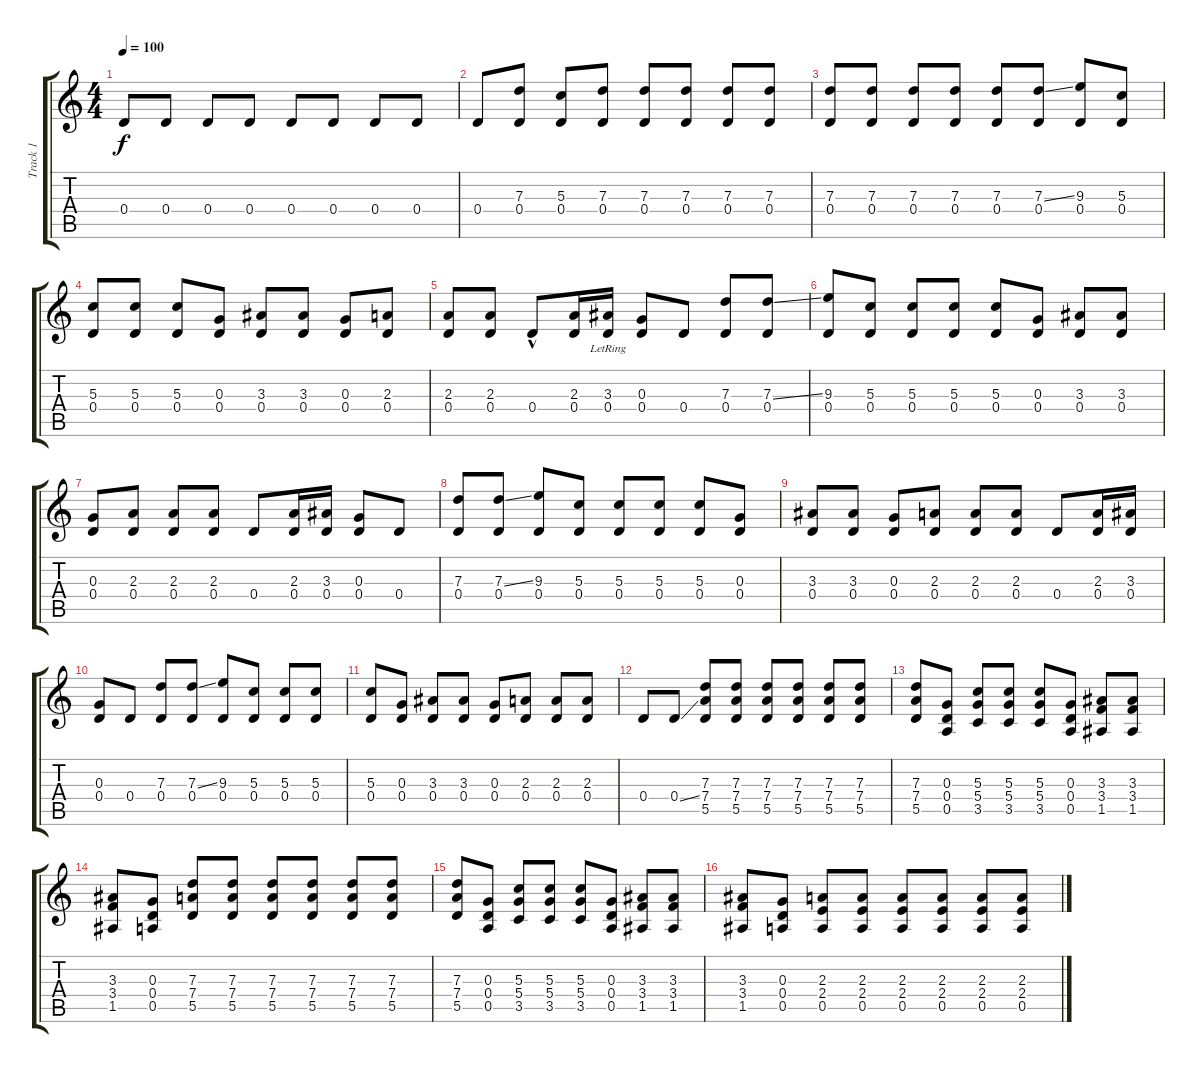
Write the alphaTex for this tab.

\track ("Track 1" "Track 1") {instrument acousticguitarnylon}
\staff {score tabs}
\tuning (E4 B3 G3 D3 A2 E2) {hide}
\ts (4 4)
\tempo 100
\clef g2
\ks c
0.4.8{dy f instrument acousticguitarnylon} 0.4.8 0.4.8 0.4.8 0.4.8 0.4.8 0.4.8 0.4.8 |
0.4.8 (7.3 0.4).8 (5.3 0.4).8 (7.3 0.4).8 (7.3 0.4).8 (7.3 0.4).8 (7.3 0.4).8 (7.3 0.4).8 |
(7.3 0.4).8 (7.3 0.4).8 (7.3 0.4).8 (7.3 0.4).8 (7.3 0.4).8 (7.3{ss} 0.4).8 (9.3 0.4).8 (5.3 0.4).8 |
(5.3 0.4).8 (5.3 0.4).8 (5.3 0.4).8 (0.3 0.4).8 (3.3 0.4).8 (3.3 0.4).8 (0.3 0.4).8 (2.3 0.4).8 |
(2.3 0.4).8 (2.3 0.4).8 0.4{hac}.8 (2.3 0.4).16 (3.3{lr} 0.4).16 (0.3 0.4).8 0.4.8 (7.3 0.4).8 (7.3{ss} 0.4).8 |
(9.3 0.4).8 (5.3 0.4).8 (5.3 0.4).8 (5.3 0.4).8 (5.3 0.4).8 (0.3 0.4).8 (3.3 0.4).8 (3.3 0.4).8 |
(0.3 0.4).8 (2.3 0.4).8 (2.3 0.4).8 (2.3 0.4).8 0.4.8 (2.3 0.4).16 (3.3 0.4).16 (0.3 0.4).8 0.4.8 |
(7.3 0.4).8 (7.3{ss} 0.4).8 (9.3 0.4).8 (5.3 0.4).8 (5.3 0.4).8 (5.3 0.4).8 (5.3 0.4).8 (0.3 0.4).8 |
(3.3 0.4).8 (3.3 0.4).8 (0.3 0.4).8 (2.3 0.4).8 (2.3 0.4).8 (2.3 0.4).8 0.4.8 (2.3 0.4).16 (3.3 0.4).16 |
(0.3 0.4).8 0.4.8 (7.3 0.4).8 (7.3{ss} 0.4).8 (9.3 0.4).8 (5.3 0.4).8 (5.3 0.4).8 (5.3 0.4).8 |
(5.3 0.4).8 (0.3 0.4).8 (3.3 0.4).8 (3.3 0.4).8 (0.3 0.4).8 (2.3 0.4).8 (2.3 0.4).8 (2.3 0.4).8 |
0.4.8 0.4{ss}.8 (7.3 7.4 5.5).8 (7.3 7.4 5.5).8 (7.3 7.4 5.5).8 (7.3 7.4 5.5).8 (7.3 7.4 5.5).8 (7.3 7.4 5.5).8 |
(7.3 7.4 5.5).8 (0.3 0.4 0.5).8 (5.3 5.4 3.5).8 (5.3 5.4 3.5).8 (5.3 5.4 3.5).8 (0.3 0.4 0.5).8 (3.3 3.4 1.5).8 (3.3 3.4 1.5).8 |
(3.3 3.4 1.5).8 (0.3 0.4 0.5).8 (7.3 7.4 5.5).8 (7.3 7.4 5.5).8 (7.3 7.4 5.5).8 (7.3 7.4 5.5).8 (7.3 7.4 5.5).8 (7.3 7.4 5.5).8 |
(7.3 7.4 5.5).8 (0.3 0.4 0.5).8 (5.3 5.4 3.5).8 (5.3 5.4 3.5).8 (5.3 5.4 3.5).8 (0.3 0.4 0.5).8 (3.3 3.4 1.5).8 (3.3 3.4 1.5).8 |
(3.3 3.4 1.5).8 (0.3 0.4 0.5).8 (2.3 2.4 0.5).8 (2.3 2.4 0.5).8 (2.3 2.4 0.5).8 (2.3 2.4 0.5).8 (2.3 2.4 0.5).8 (2.3 2.4 0.5).8
